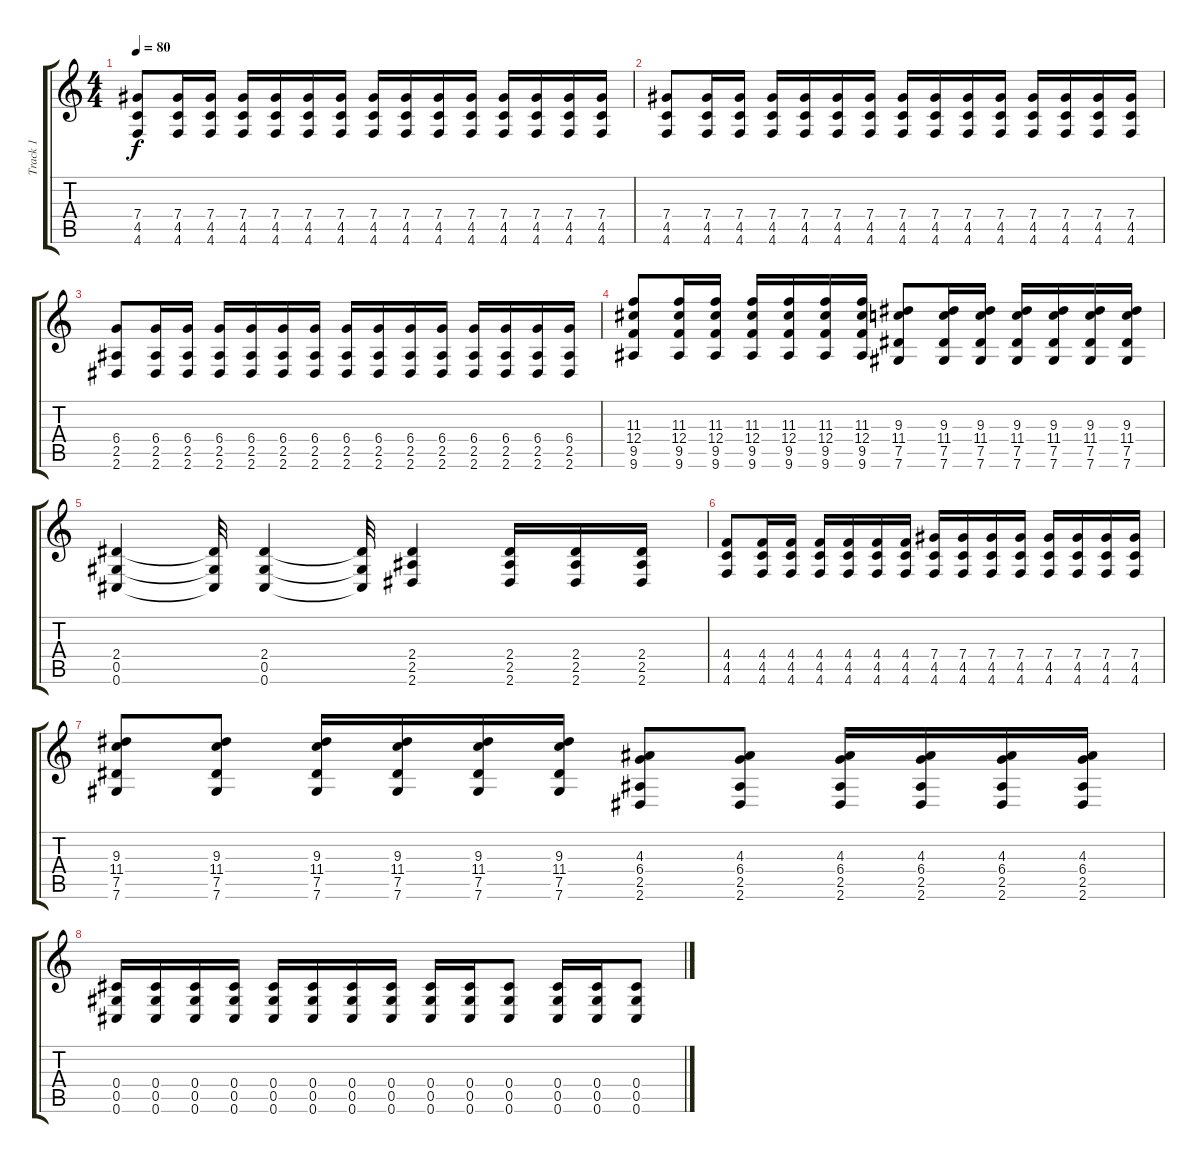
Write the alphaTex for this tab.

\track ("Track 1" "Track 1") {instrument acousticguitarsteel}
\staff {score tabs}
\tuning (Eb4 Bb3 Gb3 Db3 Ab2 Db2) {hide}
\ts (4 4)
\tempo 80
\clef g2
\ks c
(7.4 4.5 4.6).8{dy f} (7.4 4.5 4.6).16 (7.4 4.5 4.6).16 (7.4 4.5 4.6).16 (7.4 4.5 4.6).16 (7.4 4.5 4.6).16 (7.4 4.5 4.6).16 (7.4 4.5 4.6).16 (7.4 4.5 4.6).16 (7.4 4.5 4.6).16 (7.4 4.5 4.6).16 (7.4 4.5 4.6).16 (7.4 4.5 4.6).16 (7.4 4.5 4.6).16 (7.4 4.5 4.6).16 |
(7.4 4.5 4.6).8 (7.4 4.5 4.6).16 (7.4 4.5 4.6).16 (7.4 4.5 4.6).16 (7.4 4.5 4.6).16 (7.4 4.5 4.6).16 (7.4 4.5 4.6).16 (7.4 4.5 4.6).16 (7.4 4.5 4.6).16 (7.4 4.5 4.6).16 (7.4 4.5 4.6).16 (7.4 4.5 4.6).16 (7.4 4.5 4.6).16 (7.4 4.5 4.6).16 (7.4 4.5 4.6).16 |
(6.4 2.5 2.6).8 (6.4 2.5 2.6).16 (6.4 2.5 2.6).16 (6.4 2.5 2.6).16 (6.4 2.5 2.6).16 (6.4 2.5 2.6).16 (6.4 2.5 2.6).16 (6.4 2.5 2.6).16 (6.4 2.5 2.6).16 (6.4 2.5 2.6).16 (6.4 2.5 2.6).16 (6.4 2.5 2.6).16 (6.4 2.5 2.6).16 (6.4 2.5 2.6).16 (6.4 2.5 2.6).16 |
(11.3 12.4 9.5 9.6).8 (11.3 12.4 9.5 9.6).16 (11.3 12.4 9.5 9.6).16 (11.3 12.4 9.5 9.6).16 (11.3 12.4 9.5 9.6).16 (11.3 12.4 9.5 9.6).16 (11.3 12.4 9.5 9.6).16 (9.3 11.4 7.5 7.6).8 (9.3 11.4 7.5 7.6).16 (9.3 11.4 7.5 7.6).16 (9.3 11.4 7.5 7.6).16 (9.3 11.4 7.5 7.6).16 (9.3 11.4 7.5 7.6).16 (9.3 11.4 7.5 7.6).16 |
(2.4 0.5 0.6).4 (2.4{t} 0.5{t} 0.6{t}).32 (2.4 0.5 0.6).4 (2.4{t} 0.5{t} 0.6{t}).32 (2.4 2.5 2.6).4 (2.4 2.5 2.6).16 (2.4 2.5 2.6).16 (2.4 2.5 2.6).16 |
(4.4 4.5 4.6).8 (4.4 4.5 4.6).16 (4.4 4.5 4.6).16 (4.4 4.5 4.6).16 (4.4 4.5 4.6).16 (4.4 4.5 4.6).16 (4.4 4.5 4.6).16 (7.4 4.5 4.6).16 (7.4 4.5 4.6).16 (7.4 4.5 4.6).16 (7.4 4.5 4.6).16 (7.4 4.5 4.6).16 (7.4 4.5 4.6).16 (7.4 4.5 4.6).16 (7.4 4.5 4.6).16 |
(9.3 11.4 7.5 7.6).8 (9.3 11.4 7.5 7.6).8 (9.3 11.4 7.5 7.6).16 (9.3 11.4 7.5 7.6).16 (9.3 11.4 7.5 7.6).16 (9.3 11.4 7.5 7.6).16 (4.3 6.4 2.5 2.6).8 (4.3 6.4 2.5 2.6).8 (4.3 6.4 2.5 2.6).16 (4.3 6.4 2.5 2.6).16 (4.3 6.4 2.5 2.6).16 (4.3 6.4 2.5 2.6).16 |
(0.4 0.5 0.6).16 (0.4 0.5 0.6).16 (0.4 0.5 0.6).16 (0.4 0.5 0.6).16 (0.4 0.5 0.6).16 (0.4 0.5 0.6).16 (0.4 0.5 0.6).16 (0.4 0.5 0.6).16 (0.4 0.5 0.6).16 (0.4 0.5 0.6).16 (0.4 0.5 0.6).8 (0.4 0.5 0.6).16 (0.4 0.5 0.6).16 (0.4 0.5 0.6).8
